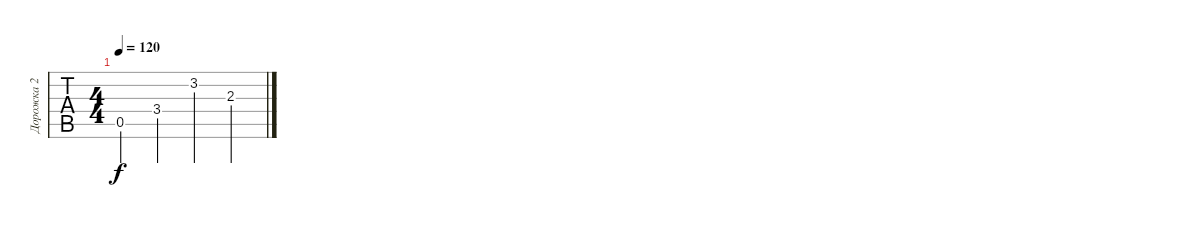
\track ("Дорожка 2" "Дорожка 2") {instrument acousticguitarsteel}
\staff {tabs}
\tuning (E4 B3 G3 D3 A2 E2) {hide}
\ts (4 4)
\tempo 120
\clef g2
\ks c
0.5.4{dy f} 3.4.4 3.2.4 2.3.4
